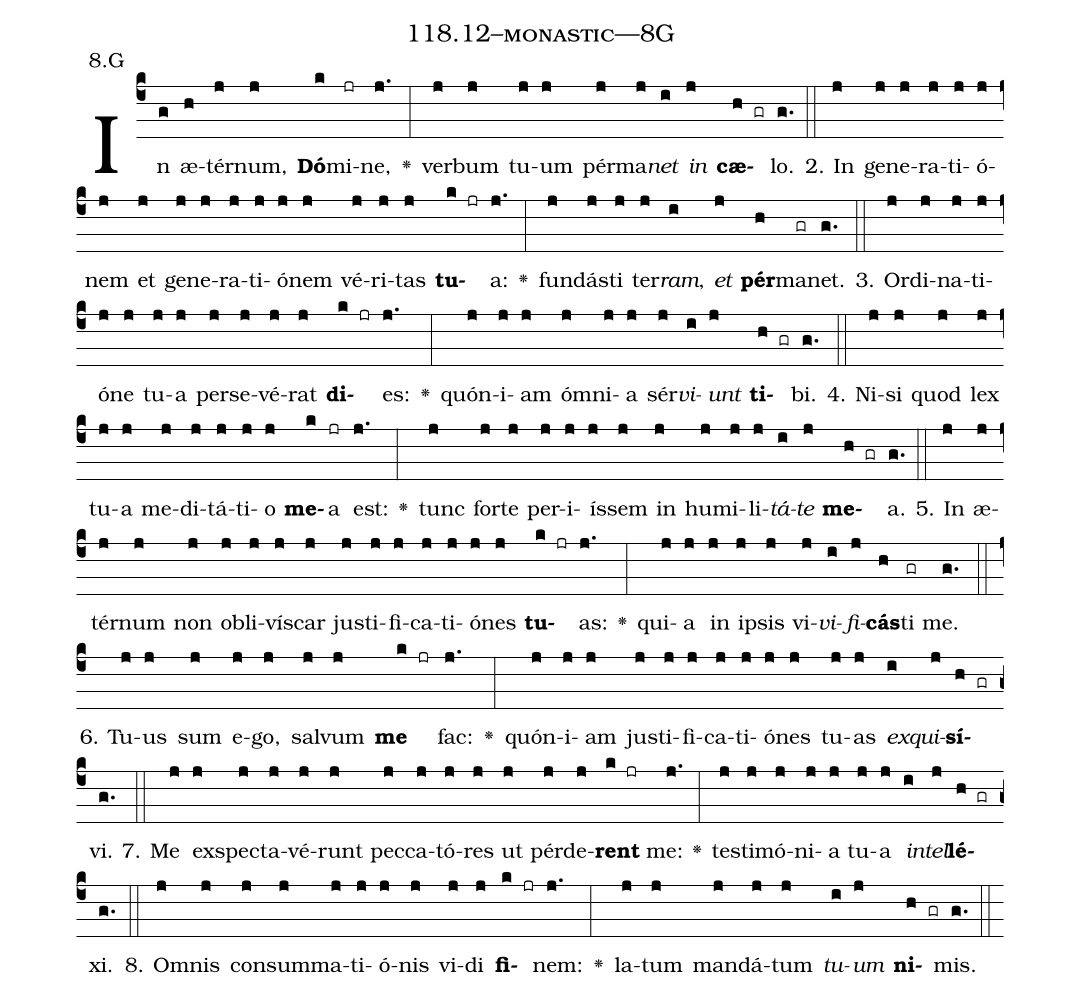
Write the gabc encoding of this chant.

name: 118.12--monastic---8G;
annotation: 8.G;
%%
(c4)In(g) æ(h)tér(j)num,(j) <b>Dó</b>(k)mi(jr)ne,(j.) <v>\greheightstar</v>(:) ver(j)bum(j) tu(j)um(j) pér(j)ma(j)<i>net</i>(i) <i>in</i>(j) <b>cæ</b>(h gr)lo.(g.) (::)
2. In(j) ge(j)ne(j)ra(j)ti(j)ó(j)nem(j) et(j) ge(j)ne(j)ra(j)ti(j)ó(j)nem(j) vé(j)ri(j)tas(j) <b>tu</b>(k jr)a:(j.) <v>\greheightstar</v>(:) fun(j)dás(j)ti(j) ter(j)<i>ram</i>,(i) <i>et</i>(j) <b>pér</b>(h)ma(gr)net.(g.) (::)
3. Or(j)di(j)na(j)ti(j)ó(j)ne(j) tu(j)a(j) per(j)se(j)vé(j)rat(j) <b>di</b>(k jr)es:(j.) <v>\greheightstar</v>(:) quón(j)i(j)am(j) óm(j)ni(j)a(j) sér(j)<i>vi</i>(i)<i>unt</i>(j) <b>ti</b>(h gr)bi.(g.) (::)
4. Ni(j)si(j) quod(j) lex(j) tu(j)a(j) me(j)di(j)tá(j)ti(j)o(j) <b>me</b>(k)a(jr) est:(j.) <v>\greheightstar</v>(:) tunc(j) for(j)te(j) per(j)i(j)ís(j)sem(j) in(j) hu(j)mi(j)li(j)<i>tá</i>(i)<i>te</i>(j) <b>me</b>(h gr)a.(g.) (::)
5. In(j) æ(j)tér(j)num(j) non(j) ob(j)li(j)vís(j)car(j) jus(j)ti(j)fi(j)ca(j)ti(j)ó(j)nes(j) <b>tu</b>(k jr)as:(j.) <v>\greheightstar</v>(:) qui(j)a(j) in(j) ip(j)sis(j) vi(j)<i>vi</i>(i)<i>fi</i>(j)<b>cás</b>(h)ti(gr) me.(g.) (::)
6. Tu(j)us(j) sum(j) e(j)go,(j) sal(j)vum(j) <b>me</b>(k jr) fac:(j.) <v>\greheightstar</v>(:) quón(j)i(j)am(j) jus(j)ti(j)fi(j)ca(j)ti(j)ó(j)nes(j) tu(j)as(j) <i>ex</i>(i)<i>qui</i>(j)<b>sí</b>(h gr)vi.(g.) (::)
7. Me(j) ex(j)spec(j)ta(j)vé(j)runt(j) pec(j)ca(j)tó(j)res(j) ut(j) pér(j)de(j)<b>rent</b>(k jr) me:(j.) <v>\greheightstar</v>(:) tes(j)ti(j)mó(j)ni(j)a(j) tu(j)a(j) <i>in</i>(i)<i>tel</i>(j)<b>lé</b>(h gr)xi.(g.) (::)
8. Om(j)nis(j) con(j)sum(j)ma(j)ti(j)ó(j)nis(j) vi(j)di(j) <b>fi</b>(k jr)nem:(j.) <v>\greheightstar</v>(:) la(j)tum(j) man(j)dá(j)tum(j) <i>tu</i>(i)<i>um</i>(j) <b>ni</b>(h gr)mis.(g.) (::)
